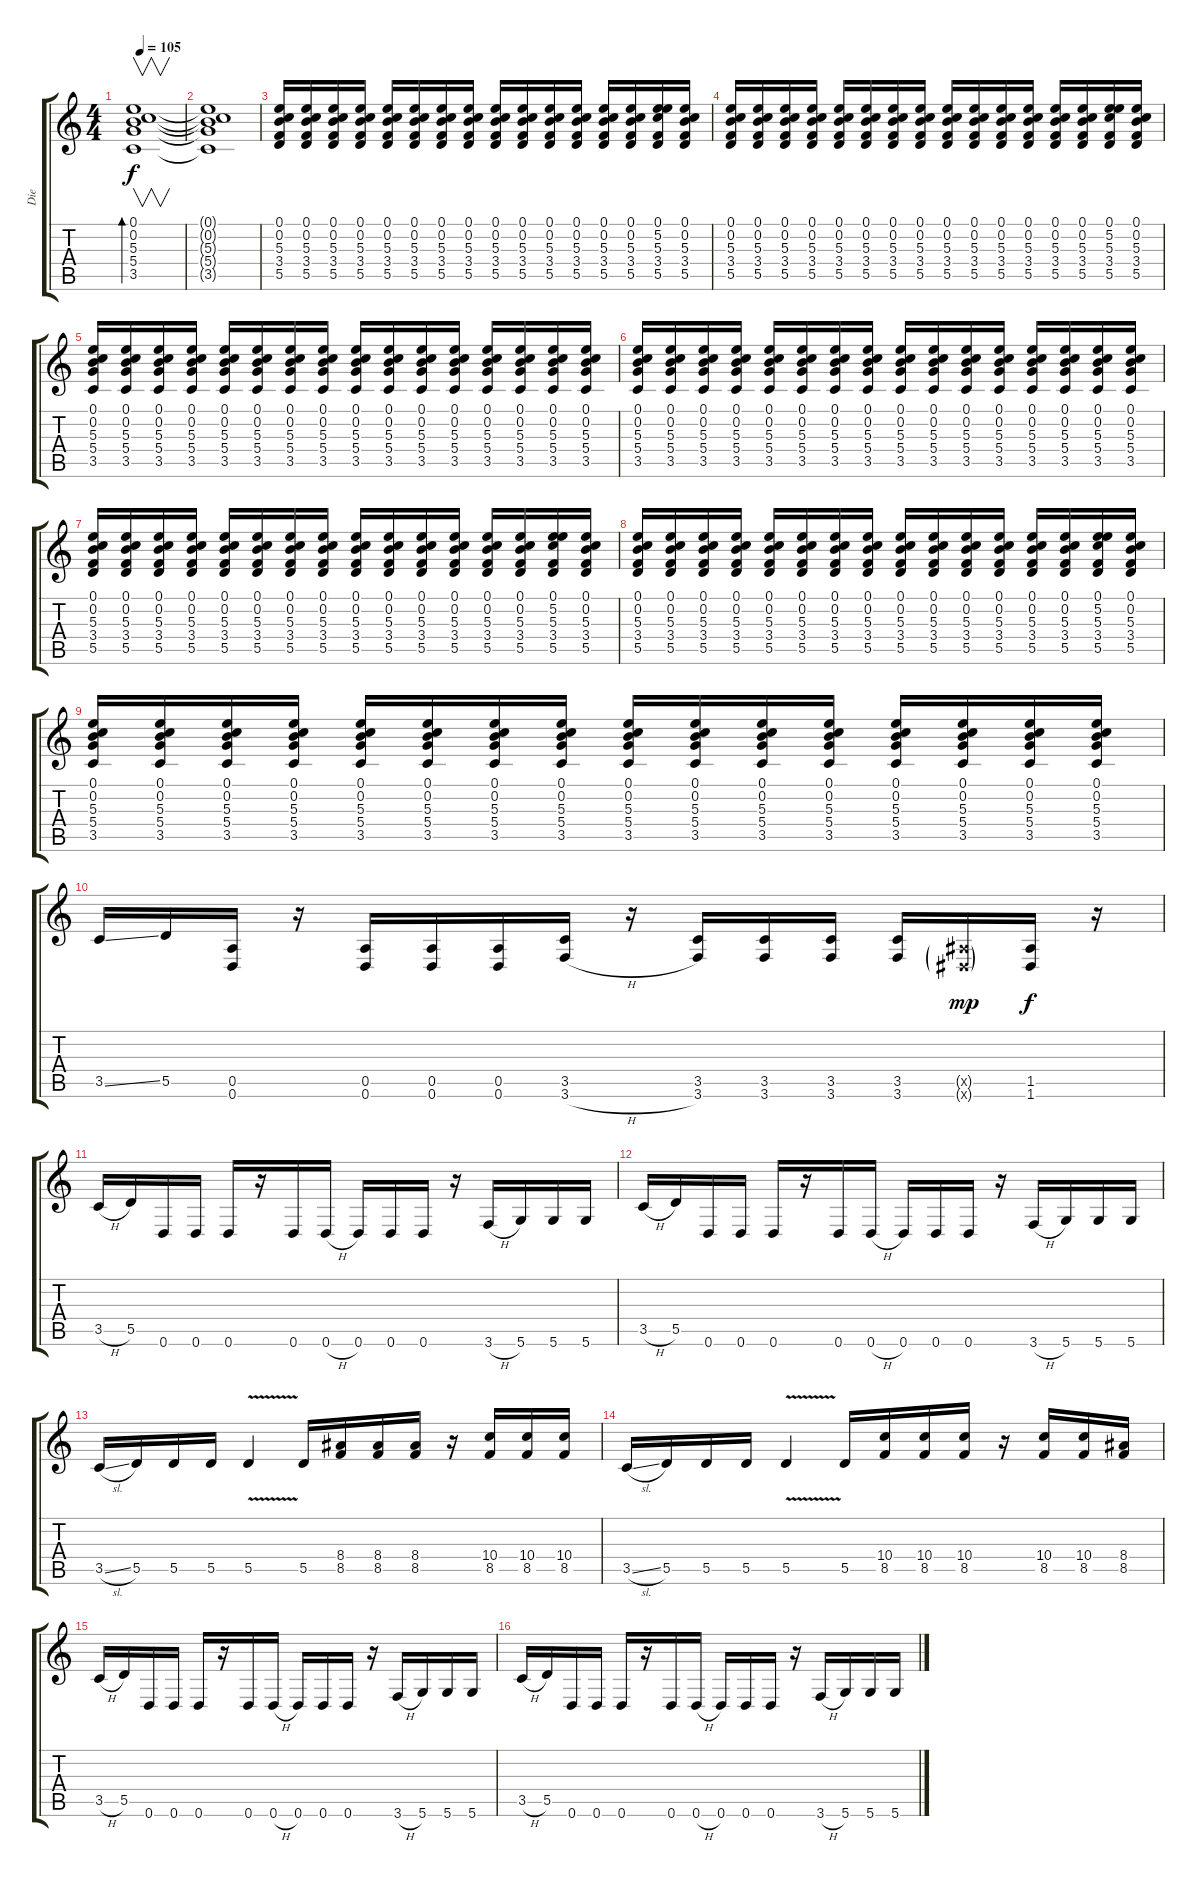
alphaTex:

\track ("Die" "Die") {instrument distortionguitar}
\staff {score tabs}
\tuning (E4 B3 G3 D3 A2 D2) {hide}
\ts (4 4)
\tempo 105
\clef g2
\ks c
(0.1 0.2 5.3 5.4 3.5).1{v bd 60 dy f} |
(0.1{t} 0.2{t} 5.3{t} 5.4{t} 3.5{t}).1 |
(0.1 0.2 5.3 3.4 5.5).16{volume 3 instrument electricguitarjazz} (0.1 0.2 5.3 3.4 5.5).16 (0.1 0.2 5.3 3.4 5.5).16 (0.1 0.2 5.3 3.4 5.5).16 (0.1 0.2 5.3 3.4 5.5).16 (0.1 0.2 5.3 3.4 5.5).16 (0.1 0.2 5.3 3.4 5.5).16 (0.1 0.2 5.3 3.4 5.5).16 (0.1 0.2 5.3 3.4 5.5).16 (0.1 0.2 5.3 3.4 5.5).16 (0.1 0.2 5.3 3.4 5.5).16 (0.1 0.2 5.3 3.4 5.5).16 (0.1 0.2 5.3 3.4 5.5).16 (0.1 0.2 5.3 3.4 5.5).16 (0.1 5.2 5.3 3.4 5.5).16 (0.1 0.2 5.3 3.4 5.5).16 |
(0.1 0.2 5.3 3.4 5.5).16 (0.1 0.2 5.3 3.4 5.5).16 (0.1 0.2 5.3 3.4 5.5).16 (0.1 0.2 5.3 3.4 5.5).16 (0.1 0.2 5.3 3.4 5.5).16 (0.1 0.2 5.3 3.4 5.5).16 (0.1 0.2 5.3 3.4 5.5).16 (0.1 0.2 5.3 3.4 5.5).16 (0.1 0.2 5.3 3.4 5.5).16 (0.1 0.2 5.3 3.4 5.5).16 (0.1 0.2 5.3 3.4 5.5).16 (0.1 0.2 5.3 3.4 5.5).16 (0.1 0.2 5.3 3.4 5.5).16 (0.1 0.2 5.3 3.4 5.5).16 (0.1 5.2 5.3 3.4 5.5).16 (0.1 0.2 5.3 3.4 5.5).16 |
(0.1 0.2 5.3 5.4 3.5).16 (0.1 0.2 5.3 5.4 3.5).16 (0.1 0.2 5.3 5.4 3.5).16 (0.1 0.2 5.3 5.4 3.5).16 (0.1 0.2 5.3 5.4 3.5).16 (0.1 0.2 5.3 5.4 3.5).16 (0.1 0.2 5.3 5.4 3.5).16 (0.1 0.2 5.3 5.4 3.5).16 (0.1 0.2 5.3 5.4 3.5).16 (0.1 0.2 5.3 5.4 3.5).16 (0.1 0.2 5.3 5.4 3.5).16 (0.1 0.2 5.3 5.4 3.5).16 (0.1 0.2 5.3 5.4 3.5).16 (0.1 0.2 5.3 5.4 3.5).16 (0.1 0.2 5.3 5.4 3.5).16 (0.1 0.2 5.3 5.4 3.5).16 |
(0.1 0.2 5.3 5.4 3.5).16 (0.1 0.2 5.3 5.4 3.5).16 (0.1 0.2 5.3 5.4 3.5).16 (0.1 0.2 5.3 5.4 3.5).16 (0.1 0.2 5.3 5.4 3.5).16 (0.1 0.2 5.3 5.4 3.5).16 (0.1 0.2 5.3 5.4 3.5).16 (0.1 0.2 5.3 5.4 3.5).16 (0.1 0.2 5.3 5.4 3.5).16 (0.1 0.2 5.3 5.4 3.5).16 (0.1 0.2 5.3 5.4 3.5).16 (0.1 0.2 5.3 5.4 3.5).16 (0.1 0.2 5.3 5.4 3.5).16 (0.1 0.2 5.3 5.4 3.5).16 (0.1 0.2 5.3 5.4 3.5).16 (0.1 0.2 5.3 5.4 3.5).16 |
(0.1 0.2 5.3 3.4 5.5).16 (0.1 0.2 5.3 3.4 5.5).16 (0.1 0.2 5.3 3.4 5.5).16 (0.1 0.2 5.3 3.4 5.5).16 (0.1 0.2 5.3 3.4 5.5).16 (0.1 0.2 5.3 3.4 5.5).16 (0.1 0.2 5.3 3.4 5.5).16 (0.1 0.2 5.3 3.4 5.5).16 (0.1 0.2 5.3 3.4 5.5).16 (0.1 0.2 5.3 3.4 5.5).16 (0.1 0.2 5.3 3.4 5.5).16 (0.1 0.2 5.3 3.4 5.5).16 (0.1 0.2 5.3 3.4 5.5).16 (0.1 0.2 5.3 3.4 5.5).16 (0.1 5.2 5.3 3.4 5.5).16 (0.1 0.2 5.3 3.4 5.5).16 |
(0.1 0.2 5.3 3.4 5.5).16 (0.1 0.2 5.3 3.4 5.5).16 (0.1 0.2 5.3 3.4 5.5).16 (0.1 0.2 5.3 3.4 5.5).16 (0.1 0.2 5.3 3.4 5.5).16 (0.1 0.2 5.3 3.4 5.5).16 (0.1 0.2 5.3 3.4 5.5).16 (0.1 0.2 5.3 3.4 5.5).16 (0.1 0.2 5.3 3.4 5.5).16 (0.1 0.2 5.3 3.4 5.5).16 (0.1 0.2 5.3 3.4 5.5).16 (0.1 0.2 5.3 3.4 5.5).16 (0.1 0.2 5.3 3.4 5.5).16 (0.1 0.2 5.3 3.4 5.5).16 (0.1 5.2 5.3 3.4 5.5).16 (0.1 0.2 5.3 3.4 5.5).16 |
(0.1 0.2 5.3 5.4 3.5).16 (0.1 0.2 5.3 5.4 3.5).16 (0.1 0.2 5.3 5.4 3.5).16 (0.1 0.2 5.3 5.4 3.5).16 (0.1 0.2 5.3 5.4 3.5).16 (0.1 0.2 5.3 5.4 3.5).16 (0.1 0.2 5.3 5.4 3.5).16 (0.1 0.2 5.3 5.4 3.5).16 (0.1 0.2 5.3 5.4 3.5).16 (0.1 0.2 5.3 5.4 3.5).16 (0.1 0.2 5.3 5.4 3.5).16 (0.1 0.2 5.3 5.4 3.5).16 (0.1 0.2 5.3 5.4 3.5).16 (0.1 0.2 5.3 5.4 3.5).16 (0.1 0.2 5.3 5.4 3.5).16 (0.1 0.2 5.3 5.4 3.5).16 |
3.5{ss}.16{volume 16 instrument distortionguitar} 5.5.16 (0.5 0.6).16 r.16 (0.5 0.6).16 (0.5 0.6).16 (0.5 0.6).16 (3.5 3.6{h}).16 r.16 (3.5 3.6).16 (3.5 3.6).16 (3.5 3.6).16 (3.5 3.6).16 (1.5{g x} 1.6{g x}).16{dy mp} (1.5 1.6).16{dy f} r.16 |
3.5{h}.16 5.5.16 0.6.16 0.6.16 0.6.16 r.16 0.6.16 0.6{h}.16 0.6.16 0.6.16 0.6.16 r.16 3.6{h}.16 5.6.16 5.6.16 5.6.16 |
3.5{h}.16 5.5.16 0.6.16 0.6.16 0.6.16 r.16 0.6.16 0.6{h}.16 0.6.16 0.6.16 0.6.16 r.16 3.6{h}.16 5.6.16 5.6.16 5.6.16 |
3.5{sl}.16 5.5.16 5.5.16 5.5.16 5.5{v}.4 5.5.16 (8.4 8.5).16 (8.4 8.5).16 (8.4 8.5).16 r.16 (10.4 8.5).16 (10.4 8.5).16 (10.4 8.5).16 |
3.5{sl}.16 5.5.16 5.5.16 5.5.16 5.5{v}.4 5.5.16 (10.4 8.5).16 (10.4 8.5).16 (10.4 8.5).16 r.16 (10.4 8.5).16 (10.4 8.5).16 (8.4 8.5).16 |
3.5{h}.16 5.5.16 0.6.16 0.6.16 0.6.16 r.16 0.6.16 0.6{h}.16 0.6.16 0.6.16 0.6.16 r.16 3.6{h}.16 5.6.16 5.6.16 5.6.16 |
3.5{h}.16 5.5.16 0.6.16 0.6.16 0.6.16 r.16 0.6.16 0.6{h}.16 0.6.16 0.6.16 0.6.16 r.16 3.6{h}.16 5.6.16 5.6.16 5.6.16
